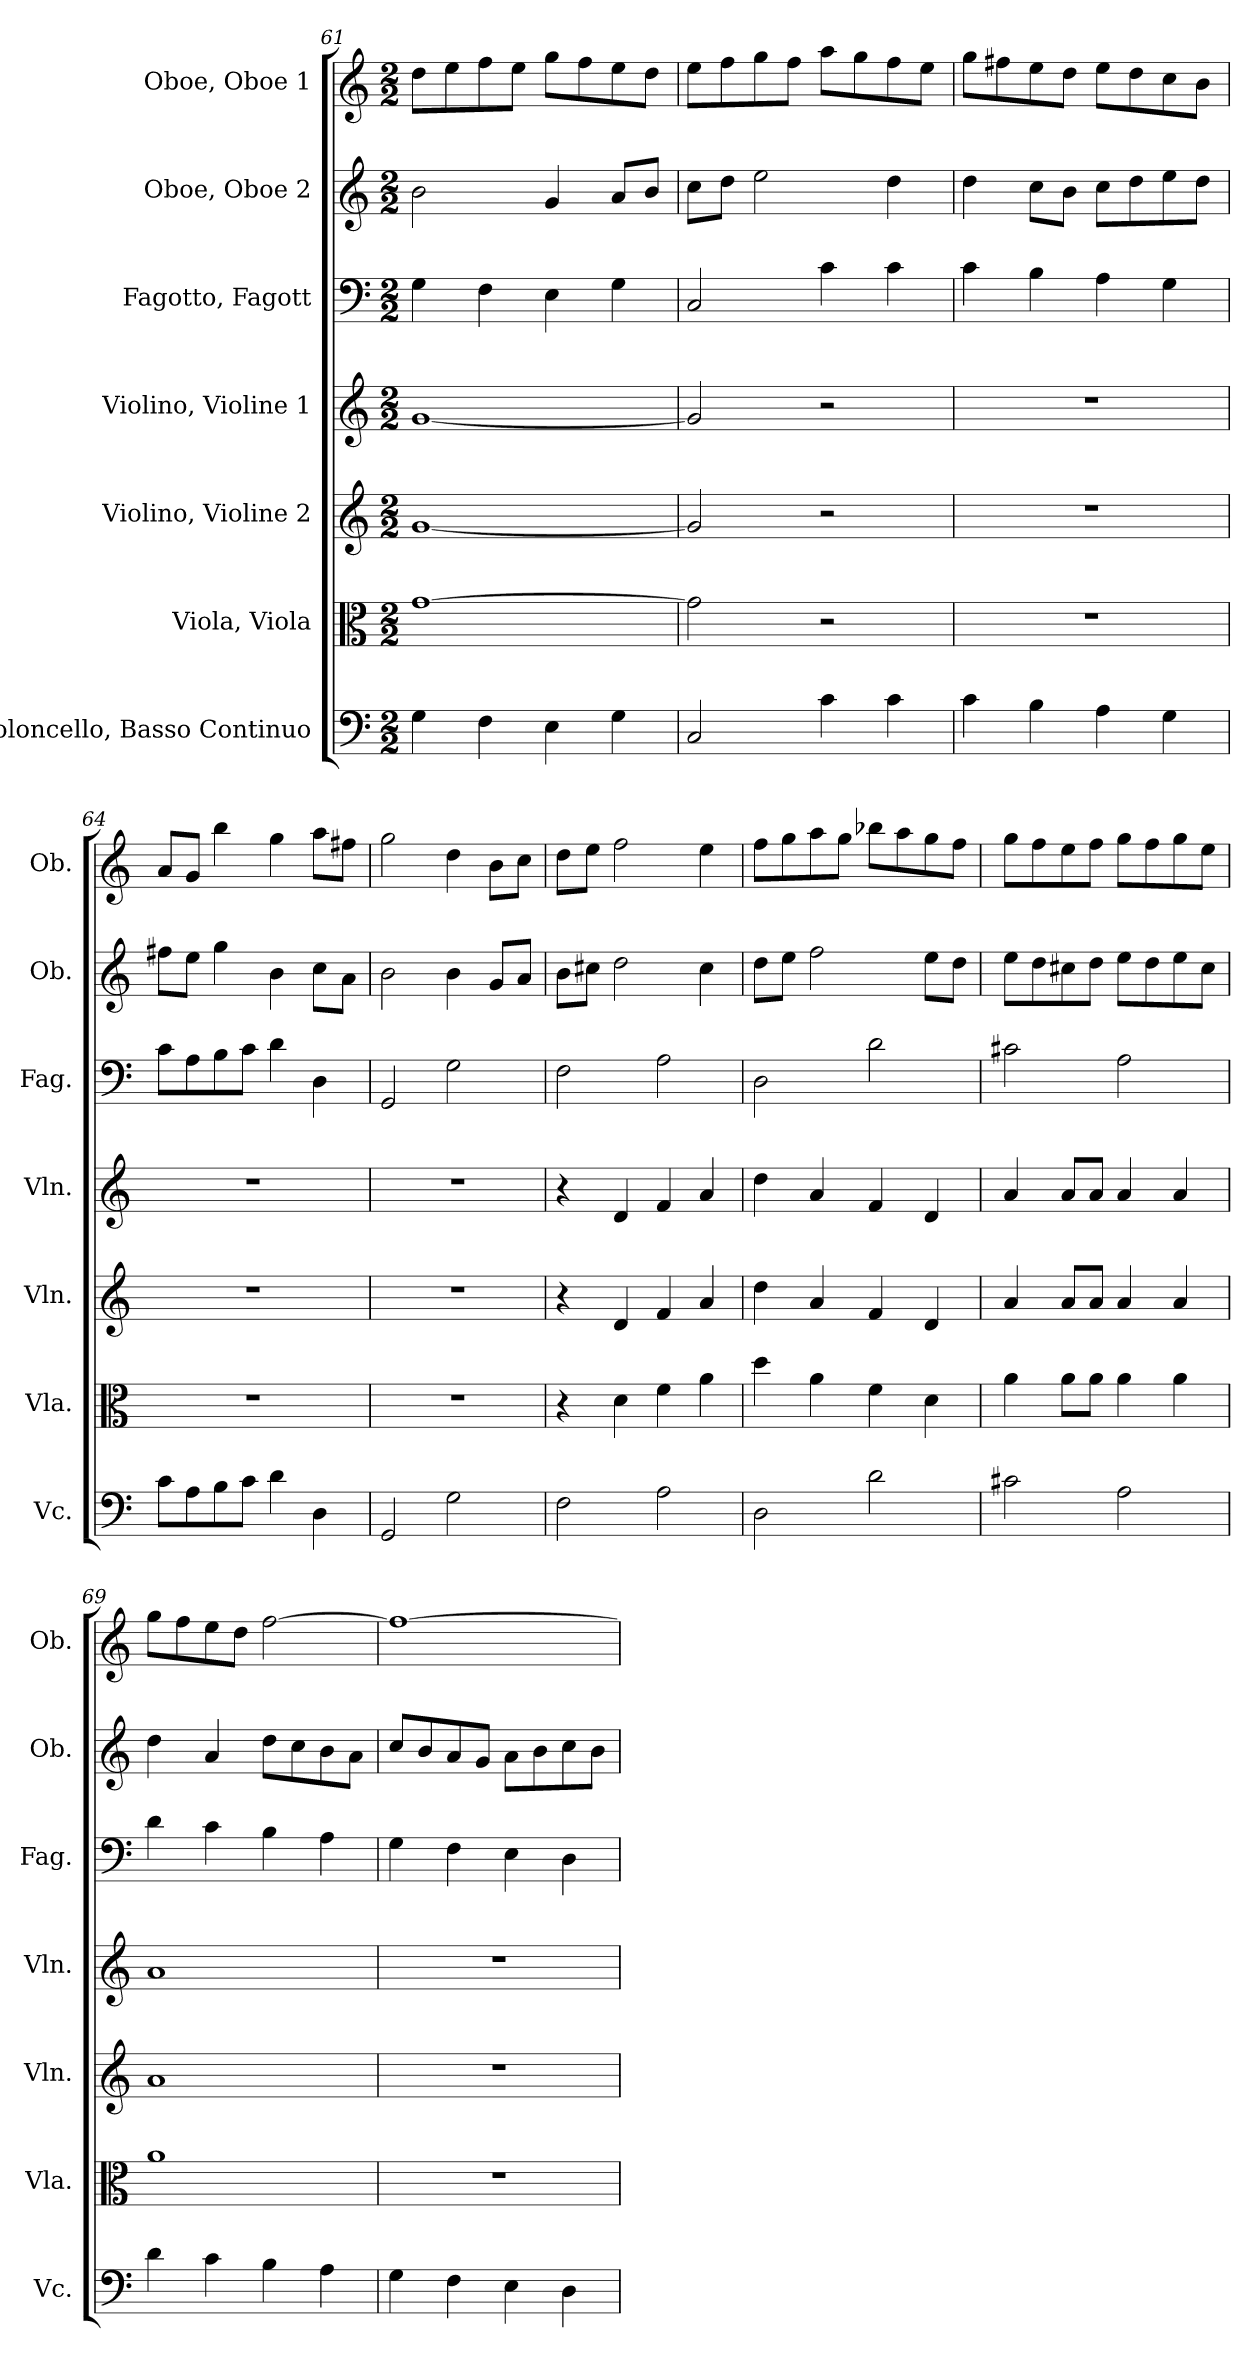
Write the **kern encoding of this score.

**kern	**kern	**kern	**kern	**kern	**kern	**kern
*part7	*part6	*part5	*part4	*part3	*part2	*part1
*staff7	*staff6	*staff5	*staff4	*staff3	*staff2	*staff1
*I"Violoncello, Basso Continuo	*I"Viola, Viola	*I"Violino, Violine 2	*I"Violino, Violine 1	*I"Fagotto, Fagott	*I"Oboe, Oboe 2	*I"Oboe, Oboe 1
*I'Vc.	*I'Vla.	*I'Vln.	*I'Vln.	*I'Fag.	*I'Ob.	*I'Ob.
*clefF4	*clefC3	*clefG2	*clefG2	*clefF4	*clefG2	*clefG2
*k[]	*k[]	*k[]	*k[]	*k[]	*k[]	*k[]
*M2/2	*M2/2	*M2/2	*M2/2	*M2/2	*M2/2	*M2/2
=61	=61	=61	=61	=61	=61	=61
4G\	[1g	[1g	[1g	4G\	2b\	8dd\L
.	.	.	.	.	.	8ee\
4F\	.	.	.	4F\	.	8ff\
.	.	.	.	.	.	8ee\J
4E\	.	.	.	4E\	4g/	8gg\L
.	.	.	.	.	.	8ff\
4G\	.	.	.	4G\	8a/L	8ee\
.	.	.	.	.	8b/J	8dd\J
!!LO:LB:g=z
=62	=62	=62	=62	=62	=62	=62
2C/	2g\]	2g/]	2g/]	2C/	8cc\L	8ee\L
.	.	.	.	.	8dd\J	8ff\
.	.	.	.	.	2ee\	8gg\
.	.	.	.	.	.	8ff\J
4c\	2r	2r	2r	4c\	.	8aa\L
.	.	.	.	.	.	8gg\
4c\	.	.	.	4c\	4dd\	8ff\
.	.	.	.	.	.	8ee\J
=63	=63	=63	=63	=63	=63	=63
4c\	1r	1r	1r	4c\	4dd\	8gg\L
.	.	.	.	.	.	8ff#X\
4B\	.	.	.	4B\	8cc\L	8ee\
.	.	.	.	.	8b\J	8dd\J
4A\	.	.	.	4A\	8cc\L	8ee\L
.	.	.	.	.	8dd\	8dd\
4G\	.	.	.	4G\	8ee\	8cc\
.	.	.	.	.	8dd\J	8b\J
=64	=64	=64	=64	=64	=64	=64
8c\L	1r	1r	1r	8c\L	8ff#X\L	8a/L
8A\	.	.	.	8A\	8ee\J	8g/J
8B\	.	.	.	8B\	4gg\	4bb\
8c\J	.	.	.	8c\J	.	.
4d\	.	.	.	4d\	4b\	4gg\
4D\	.	.	.	4D\	8cc\L	8aa\L
.	.	.	.	.	8a\J	8ff#X\J
=65	=65	=65	=65	=65	=65	=65
2GG/	1r	1r	1r	2GG/	2b\	2gg\
2G\	.	.	.	2G\	4b\	4dd\
.	.	.	.	.	8g/L	8b\L
.	.	.	.	.	8a/J	8cc\J
=66	=66	=66	=66	=66	=66	=66
2F\	4r	4r	4r	2F\	8b\L	8dd\L
.	.	.	.	.	8cc#X\J	8ee\J
.	4d\	4d/	4d/	.	2dd\	2ff\
2A\	4f\	4f/	4f/	2A\	.	.
.	4a\	4a/	4a/	.	4cc#\	4ee\
=67	=67	=67	=67	=67	=67	=67
2D\	4dd\	4dd\	4dd\	2D\	8dd\L	8ff\L
.	.	.	.	.	8ee\J	8gg\
.	4a\	4a/	4a/	.	2ff\	8aa\
.	.	.	.	.	.	8gg\J
2d\	4f\	4f/	4f/	2d\	.	8bb-X\L
.	.	.	.	.	.	8aa\
.	4d\	4d/	4d/	.	8ee\L	8gg\
.	.	.	.	.	8dd\J	8ff\J
!!LO:PB:g=z
=68	=68	=68	=68	=68	=68	=68
2c#X\	4a\	4a/	4a/	2c#X\	8ee\L	8gg\L
.	.	.	.	.	8dd\	8ff\
.	8a\L	8a/L	8a/L	.	8cc#X\	8ee\
.	8a\J	8a/J	8a/J	.	8dd\J	8ff\J
2A\	4a\	4a/	4a/	2A\	8ee\L	8gg\L
.	.	.	.	.	8dd\	8ff\
.	4a\	4a/	4a/	.	8ee\	8gg\
.	.	.	.	.	8cc#\J	8ee\J
=69	=69	=69	=69	=69	=69	=69
4d\	1a	1a	1a	4d\	4dd\	8gg\L
.	.	.	.	.	.	8ff\
4c\	.	.	.	4c\	4a/	8ee\
.	.	.	.	.	.	8dd\J
4B\	.	.	.	4B\	8dd\L	[2ff\
.	.	.	.	.	8cc\	.
4A\	.	.	.	4A\	8b\	.
.	.	.	.	.	8a\J	.
=70	=70	=70	=70	=70	=70	=70
4G\	1r	1r	1r	4G\	8cc/L	1ff_
.	.	.	.	.	8b/	.
4F\	.	.	.	4F\	8a/	.
.	.	.	.	.	8g/J	.
4E\	.	.	.	4E\	8a\L	.
.	.	.	.	.	8b\	.
4D\	.	.	.	4D\	8cc\	.
.	.	.	.	.	8b\J	.
=	=	=	=	=	=	=
*-	*-	*-	*-	*-	*-	*-
